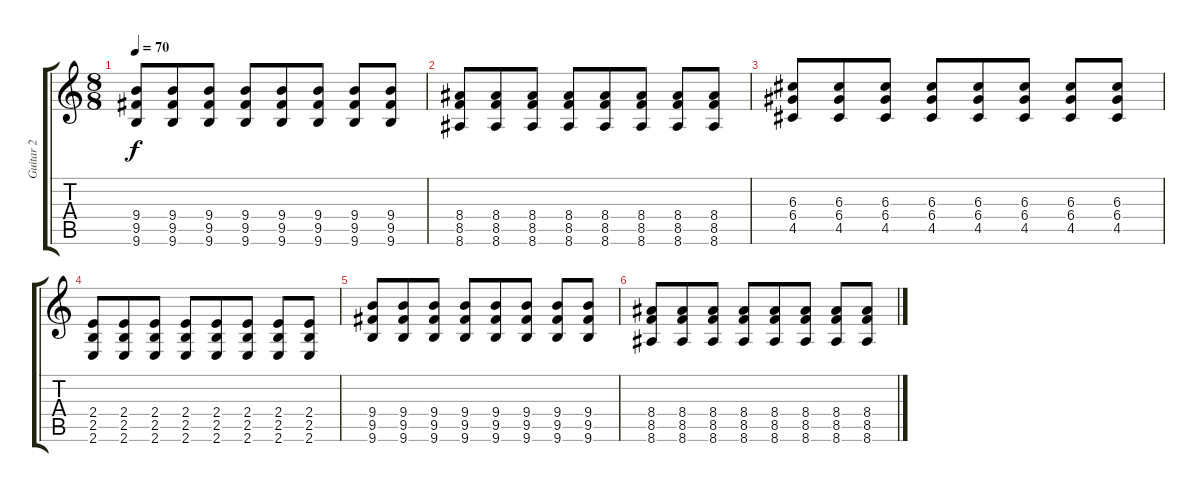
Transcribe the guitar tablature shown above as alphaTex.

\track ("Guitar 2" "Guitar 2") {instrument distortionguitar}
\staff {score tabs}
\tuning (E4 B3 G3 D3 A2 D2) {hide}
\ts (8 8)
\tempo 70
\clef g2
\ks c
(9.4 9.5 9.6).8{dy f} (9.4 9.5 9.6).8 (9.4 9.5 9.6).8 (9.4 9.5 9.6).8 (9.4 9.5 9.6).8 (9.4 9.5 9.6).8 (9.4 9.5 9.6).8 (9.4 9.5 9.6).8 |
(8.4 8.5 8.6).8 (8.4 8.5 8.6).8 (8.4 8.5 8.6).8 (8.4 8.5 8.6).8 (8.4 8.5 8.6).8 (8.4 8.5 8.6).8 (8.4 8.5 8.6).8 (8.4 8.5 8.6).8 |
(6.3 6.4 4.5).8 (6.3 6.4 4.5).8 (6.3 6.4 4.5).8 (6.3 6.4 4.5).8 (6.3 6.4 4.5).8 (6.3 6.4 4.5).8 (6.3 6.4 4.5).8 (6.3 6.4 4.5).8 |
(2.4 2.5 2.6).8 (2.4 2.5 2.6).8 (2.4 2.5 2.6).8 (2.4 2.5 2.6).8 (2.4 2.5 2.6).8 (2.4 2.5 2.6).8 (2.4 2.5 2.6).8 (2.4 2.5 2.6).8 |
(9.4 9.5 9.6).8 (9.4 9.5 9.6).8 (9.4 9.5 9.6).8 (9.4 9.5 9.6).8 (9.4 9.5 9.6).8 (9.4 9.5 9.6).8 (9.4 9.5 9.6).8 (9.4 9.5 9.6).8 |
(8.4 8.5 8.6).8 (8.4 8.5 8.6).8 (8.4 8.5 8.6).8 (8.4 8.5 8.6).8 (8.4 8.5 8.6).8 (8.4 8.5 8.6).8 (8.4 8.5 8.6).8 (8.4 8.5 8.6).8
